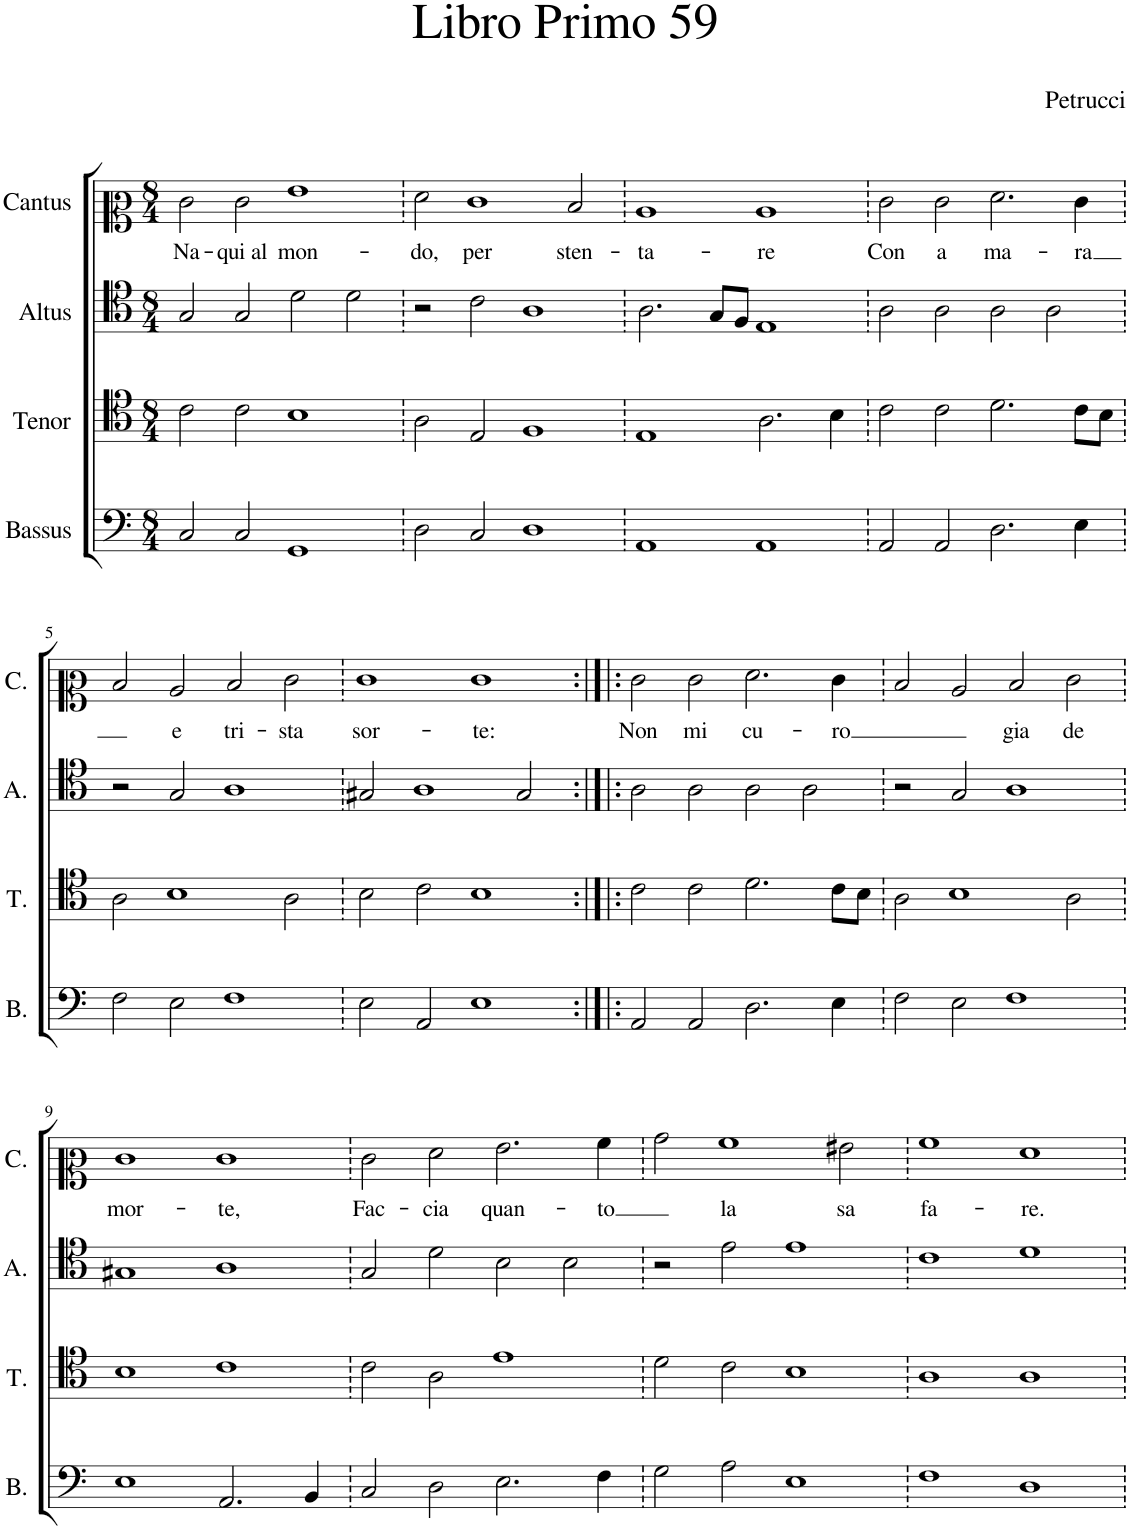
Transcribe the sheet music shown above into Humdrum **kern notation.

**kern	**kern	**kern	**kern	**text
*part4	*part3	*part2	*part1	*part1
*staff4	*staff3	*staff2	*staff1	*staff1
*I"Bassus	*I"Tenor	*I"Altus	*I"Cantus	*
*I'B.	*I'T.	*I'A.	*I'C.	*
*clefF4	*clefC4	*clefC4	*clefC2	*
*k[]	*k[]	*k[]	*k[]	*
*M8/4	*M8/4	*M8/4	*M8/4	*
=1	=1	=1	=1	=1
!	!	!	!	!LO:LY:b
2C/	2c\	2G/	2e\	Na-
!	!	!	!	!LO:LY:b
2C/	2c\	2G/	2e\	-qui al
!	!	!	!	!LO:LY:b
1GG	1B	2d\	1g	mon-
.	.	2d\	.	.
=2	=2	=2	=2	=2
!	!	!	!	!LO:LY:b
2D\	2A\	2r	2f\	-do,
!	!	!	!	!LO:LY:b
2C/	2E/	2c\	1e	per
1D	1F	1A	.	.
!	!	!	!	!LO:LY:b
.	.	.	2d/	sten-
=3	=3	=3	=3	=3
!	!	!	!	!LO:LY:b
1AA	1E	2.A\	1c	-ta-
.	.	8G/L	.	.
.	.	8F/J	.	.
!	!	!	!	!LO:LY:b
1AA	2.A\	1E	1c	-re
.	4B\	.	.	.
=4	=4	=4	=4	=4
!	!	!	!	!LO:LY:b
2AA/	2c\	2A\	2e\	Con
!	!	!	!	!LO:LY:b
2AA/	2c\	2A\	2e\	a
!	!	!	!	!LO:LY:b
2.D\	2.d\	2A\	2.f\	ma-
.	.	2A\	.	.
!	!	!	!	!LO:LY:b
4E\	8c\L	.	4e\	-ra
.	8B\J	.	.	.
!!LO:LB:g=z
=5	=5	=5	=5	=5
2F\	2A\	2r	2d/	.
!	!	!	!	!LO:LY:b
2E\	1B	2G/	2c/	e
!	!	!	!	!LO:LY:b
1F	.	1A	2d/	tri-
!	!	!	!	!LO:LY:b
.	2A\	.	2e\	-sta
=6	=6	=6	=6	=6
!	!	!	!	!LO:LY:b
2E\	2B\	2G#X/	1e	sor-
2AA/	2c\	1A	.	.
!	!	!	!	!LO:LY:b
1E	1B	.	1e	-te:
.	.	2G#/	.	.
=7:|!|:	=7:|!|:	=7:|!|:	=7:|!|:	=7:|!|:
!	!	!	!	!LO:LY:b
2AA/	2c\	2A\	2e\	Non
!	!	!	!	!LO:LY:b
2AA/	2c\	2A\	2e\	mi
!	!	!	!	!LO:LY:b
2.D\	2.d\	2A\	2.f\	cu-
.	.	2A\	.	.
!	!	!	!	!LO:LY:b
4E\	8c\L	.	4e\	-ro
.	8B\J	.	.	.
=8	=8	=8	=8	=8
2F\	2A\	2r	2d/	.
2E\	1B	2G/	2c/	.
!	!	!	!	!LO:LY:b
1F	.	1A	2d/	gia
!	!	!	!	!LO:LY:b
.	2A\	.	2e\	de
!!LO:LB:g=z
=9	=9	=9	=9	=9
!	!	!	!	!LO:LY:b
1E	1B	1G#X	1e	mor-
!	!	!	!	!LO:LY:b
2.AA/	1c	1A	1e	-te,
4BB/	.	.	.	.
=10	=10	=10	=10	=10
!	!	!	!	!LO:LY:b
2C/	2c\	2G/	2e\	Fac-
!	!	!	!	!LO:LY:b
2D\	2A\	2d\	2f\	-cia
!	!	!	!	!LO:LY:b
2.E\	1e	2B\	2.g\	quan-
.	.	2B\	.	.
!	!	!	!	!LO:LY:b
4F\	.	.	4a\	-to
=11	=11	=11	=11	=11
2G\	2d\	2r	2b\	.
!	!	!	!	!LO:LY:b
2A\	2c\	2e\	1a	la
1E	1B	1e	.	.
!	!	!	!	!LO:LY:b
.	.	.	2g#X\	sa
=12	=12	=12	=12	=12
!	!	!	!	!LO:LY:b
1F	1A	1c	1a	fa-
!	!	!	!	!LO:LY:b
1D	1A	1d	1f	-re.
=	=	=	=	=
*-	*-	*-	*-	*-
